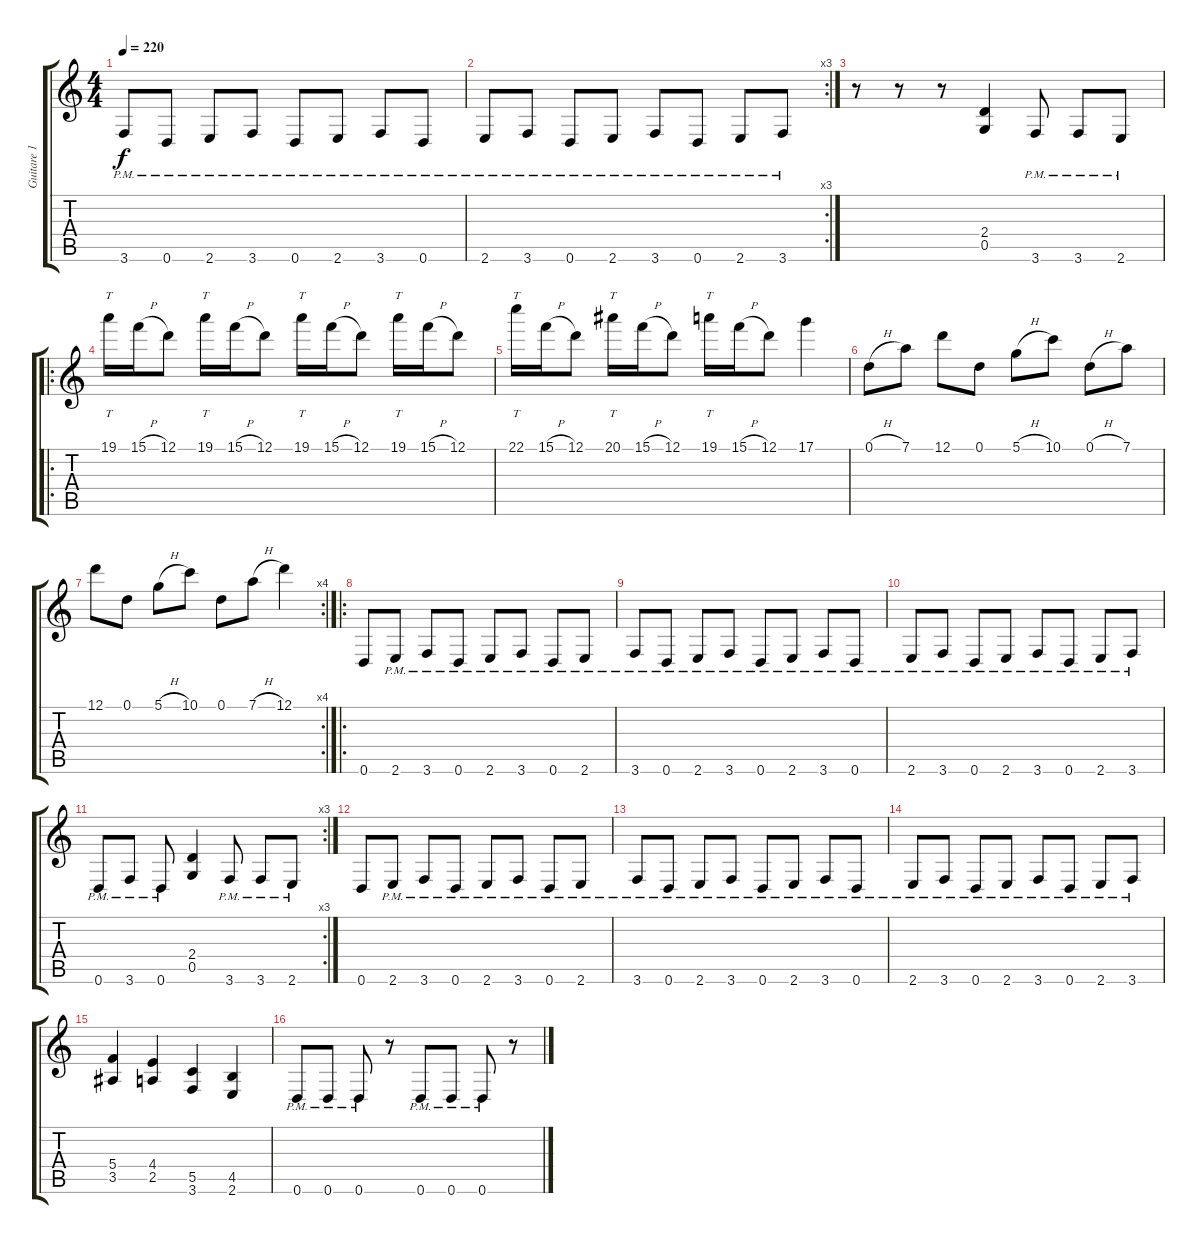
\track ("Guitare 1" "Guitare 1") {instrument overdrivenguitar}
\staff {score tabs}
\tuning (D4 A3 F3 C3 G2 D2) {hide}
\ts (4 4)
\tempo 220
\clef g2
\ks c
3.6{pm}.8{dy f} 0.6{pm}.8 2.6{pm}.8 3.6{pm}.8 0.6{pm}.8 2.6{pm}.8 3.6{pm}.8 0.6{pm}.8 |
\rc 3
2.6{pm}.8 3.6{pm}.8 0.6{pm}.8 2.6{pm}.8 3.6{pm}.8 0.6{pm}.8 2.6{pm}.8 3.6{pm}.8 |
r.8 r.8 r.8 (2.4 0.5).4 3.6{pm}.8 3.6{pm}.8 2.6{pm}.8 |
\ro
19.1.16{tt} 15.1{h}.16 12.1.8 19.1.16{tt} 15.1{h}.16 12.1.8 19.1.16{tt} 15.1{h}.16 12.1.8 19.1.16{tt} 15.1{h}.16 12.1.8 |
22.1.16{tt} 15.1{h}.16 12.1.8 20.1.16{tt} 15.1{h}.16 12.1.8 19.1.16{tt} 15.1{h}.16 12.1.8 17.1.4 |
0.1{h}.8 7.1.8 12.1.8 0.1.8 5.1{h}.8 10.1.8 0.1{h}.8 7.1.8 |
\rc 4
12.1.8 0.1.8 5.1{h}.8 10.1.8 0.1.8 7.1{h}.8 12.1.4 |
\ro
0.6.8 2.6{pm}.8 3.6{pm}.8 0.6{pm}.8 2.6{pm}.8 3.6{pm}.8 0.6{pm}.8 2.6{pm}.8 |
3.6{pm}.8 0.6{pm}.8 2.6{pm}.8 3.6{pm}.8 0.6{pm}.8 2.6{pm}.8 3.6{pm}.8 0.6{pm}.8 |
2.6{pm}.8 3.6{pm}.8 0.6{pm}.8 2.6{pm}.8 3.6{pm}.8 0.6{pm}.8 2.6{pm}.8 3.6{pm}.8 |
\rc 3
0.6{pm}.8 3.6{pm}.8 0.6{pm}.8 (2.4 0.5).4 3.6{pm}.8 3.6{pm}.8 2.6{pm}.8 |
0.6.8 2.6{pm}.8 3.6{pm}.8 0.6{pm}.8 2.6{pm}.8 3.6{pm}.8 0.6{pm}.8 2.6{pm}.8 |
3.6{pm}.8 0.6{pm}.8 2.6{pm}.8 3.6{pm}.8 0.6{pm}.8 2.6{pm}.8 3.6{pm}.8 0.6{pm}.8 |
2.6{pm}.8 3.6{pm}.8 0.6{pm}.8 2.6{pm}.8 3.6{pm}.8 0.6{pm}.8 2.6{pm}.8 3.6{pm}.8 |
(5.4 3.5).4 (4.4 2.5).4 (5.5 3.6).4 (4.5 2.6).4 |
0.6{pm}.8 0.6{pm}.8 0.6{pm}.8 r.8 0.6{pm}.8 0.6{pm}.8 0.6{pm}.8 r.8
